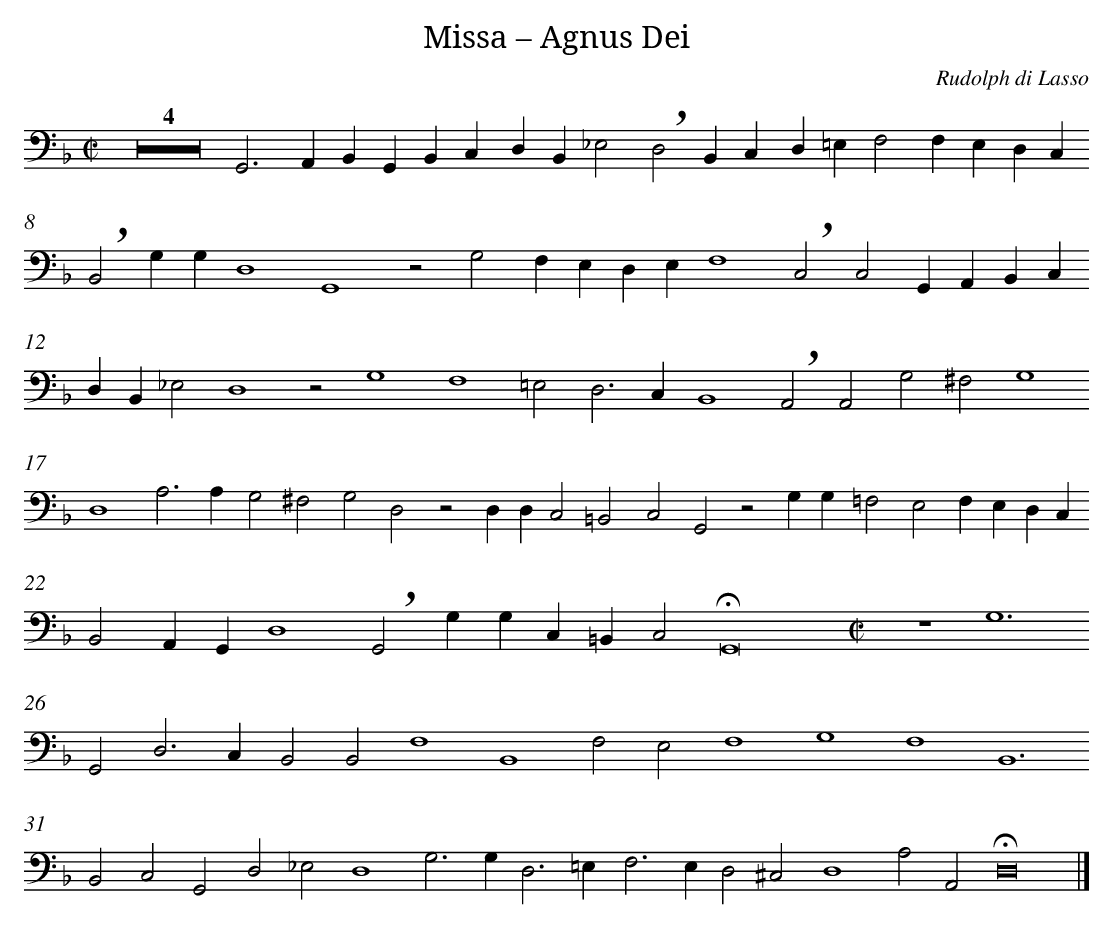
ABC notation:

X:1
T: Missa – Agnus Dei
C: Rudolph di Lasso
L: 1/4
M: C|
K: F clef=bass
Z4 [|]
G,,2>A,,2B,,G,,B,,C, [|]
D,B,,_E,2!breath!D,2B,,C, [|]
D,=E,F,2F,E,D,C, [|]
!breath!B,,2G,G,D,4 [|]
G,,4z2G,2 [|]
F,E,D,E,F,4 [|]
!breath!C,2C,2G,,A,,B,,C, [|]
D,B,,_E,2D,4 [|]
z2G,4F,4 [|]
=E,2D,3C, [|]
B,,4!breath!A,,2A,,2 [|]
G,2^F,2G,4 [|]
D,4A,3A, [|]
G,2^F,2G,2D,2 [|]
z2D,D,C,2=B,,2 [|]
C,2G,,2z2G,G, [|]
=F,2E,2F,E,D,C, [|]
B,,2A,,G,,D,4 [|]
!breath!G,,2G,G,C,=B,,C,2 [|]
!fermata!G,,8 [|]
[M:C|]z4G,6 [|]
G,,2D,3C, [|]
B,,2B,,2F,4 [|]
B,,4F,2E,2 [|]
F,4G,4 [|]
F,4B,,6 [|]
B,,2C,2G,,2 [|]
D,2_E,2D,4 [|]
G,2>G,2D,3=E, [|]
F,2>E,2D,2^C,2 [|]
D,4A,2A,,2 [|]
!fermata!D,8 |]
